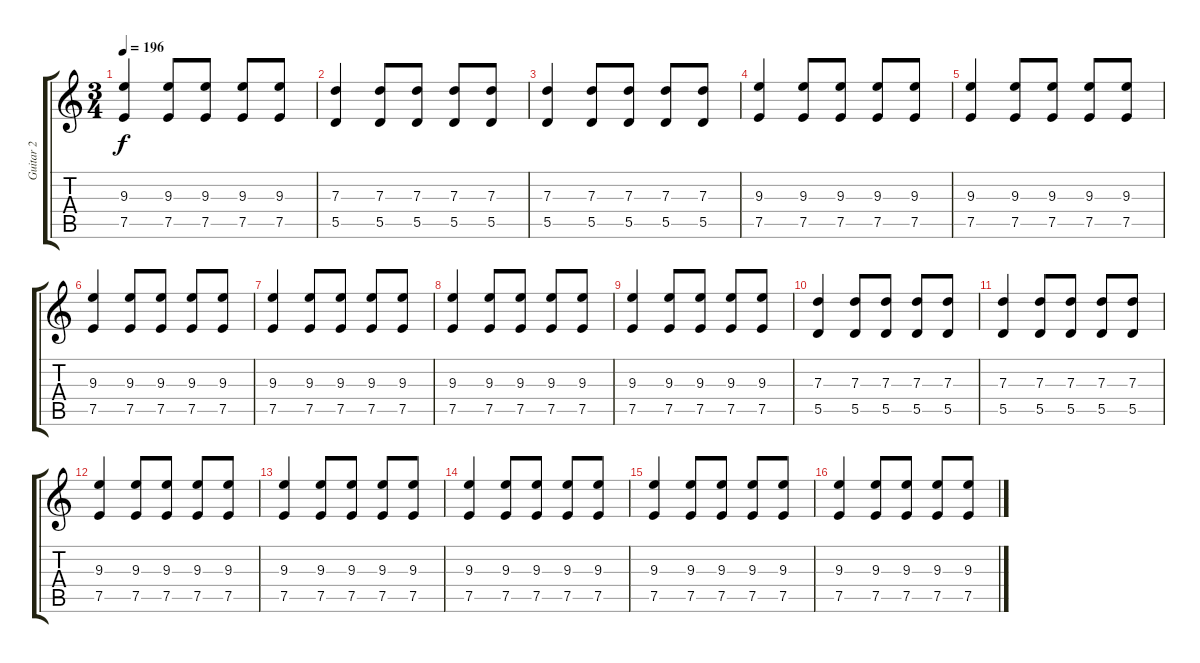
\track ("Guitar 2" "Guitar 2") {instrument distortionguitar}
\staff {score tabs}
\tuning (E4 B3 G3 D3 A2 E2) {hide}
\ts (3 4)
\tempo 196
\clef g2
\ks c
(9.3 7.5).4{dy f} (9.3 7.5).8 (9.3 7.5).8 (9.3 7.5).8 (9.3 7.5).8 |
(7.3 5.5).4 (7.3 5.5).8 (7.3 5.5).8 (7.3 5.5).8 (7.3 5.5).8 |
(7.3 5.5).4 (7.3 5.5).8 (7.3 5.5).8 (7.3 5.5).8 (7.3 5.5).8 |
(9.3 7.5).4 (9.3 7.5).8 (9.3 7.5).8 (9.3 7.5).8 (9.3 7.5).8 |
(9.3 7.5).4 (9.3 7.5).8 (9.3 7.5).8 (9.3 7.5).8 (9.3 7.5).8 |
(9.3 7.5).4{volume 7} (9.3 7.5).8 (9.3 7.5).8 (9.3 7.5).8 (9.3 7.5).8 |
(9.3 7.5).4 (9.3 7.5).8 (9.3 7.5).8 (9.3 7.5).8 (9.3 7.5).8 |
(9.3 7.5).4 (9.3 7.5).8 (9.3 7.5).8 (9.3 7.5).8 (9.3 7.5).8 |
(9.3 7.5).4 (9.3 7.5).8 (9.3 7.5).8 (9.3 7.5).8 (9.3 7.5).8 |
(7.3 5.5).4 (7.3 5.5).8 (7.3 5.5).8 (7.3 5.5).8 (7.3 5.5).8 |
(7.3 5.5).4 (7.3 5.5).8 (7.3 5.5).8 (7.3 5.5).8 (7.3 5.5).8 |
(9.3 7.5).4 (9.3 7.5).8 (9.3 7.5).8 (9.3 7.5).8 (9.3 7.5).8 |
(9.3 7.5).4 (9.3 7.5).8 (9.3 7.5).8 (9.3 7.5).8 (9.3 7.5).8 |
(9.3 7.5).4{volume 0} (9.3 7.5).8 (9.3 7.5).8 (9.3 7.5).8 (9.3 7.5).8 |
(9.3 7.5).4 (9.3 7.5).8 (9.3 7.5).8 (9.3 7.5).8 (9.3 7.5).8 |
(9.3 7.5).4 (9.3 7.5).8 (9.3 7.5).8 (9.3 7.5).8 (9.3 7.5).8
